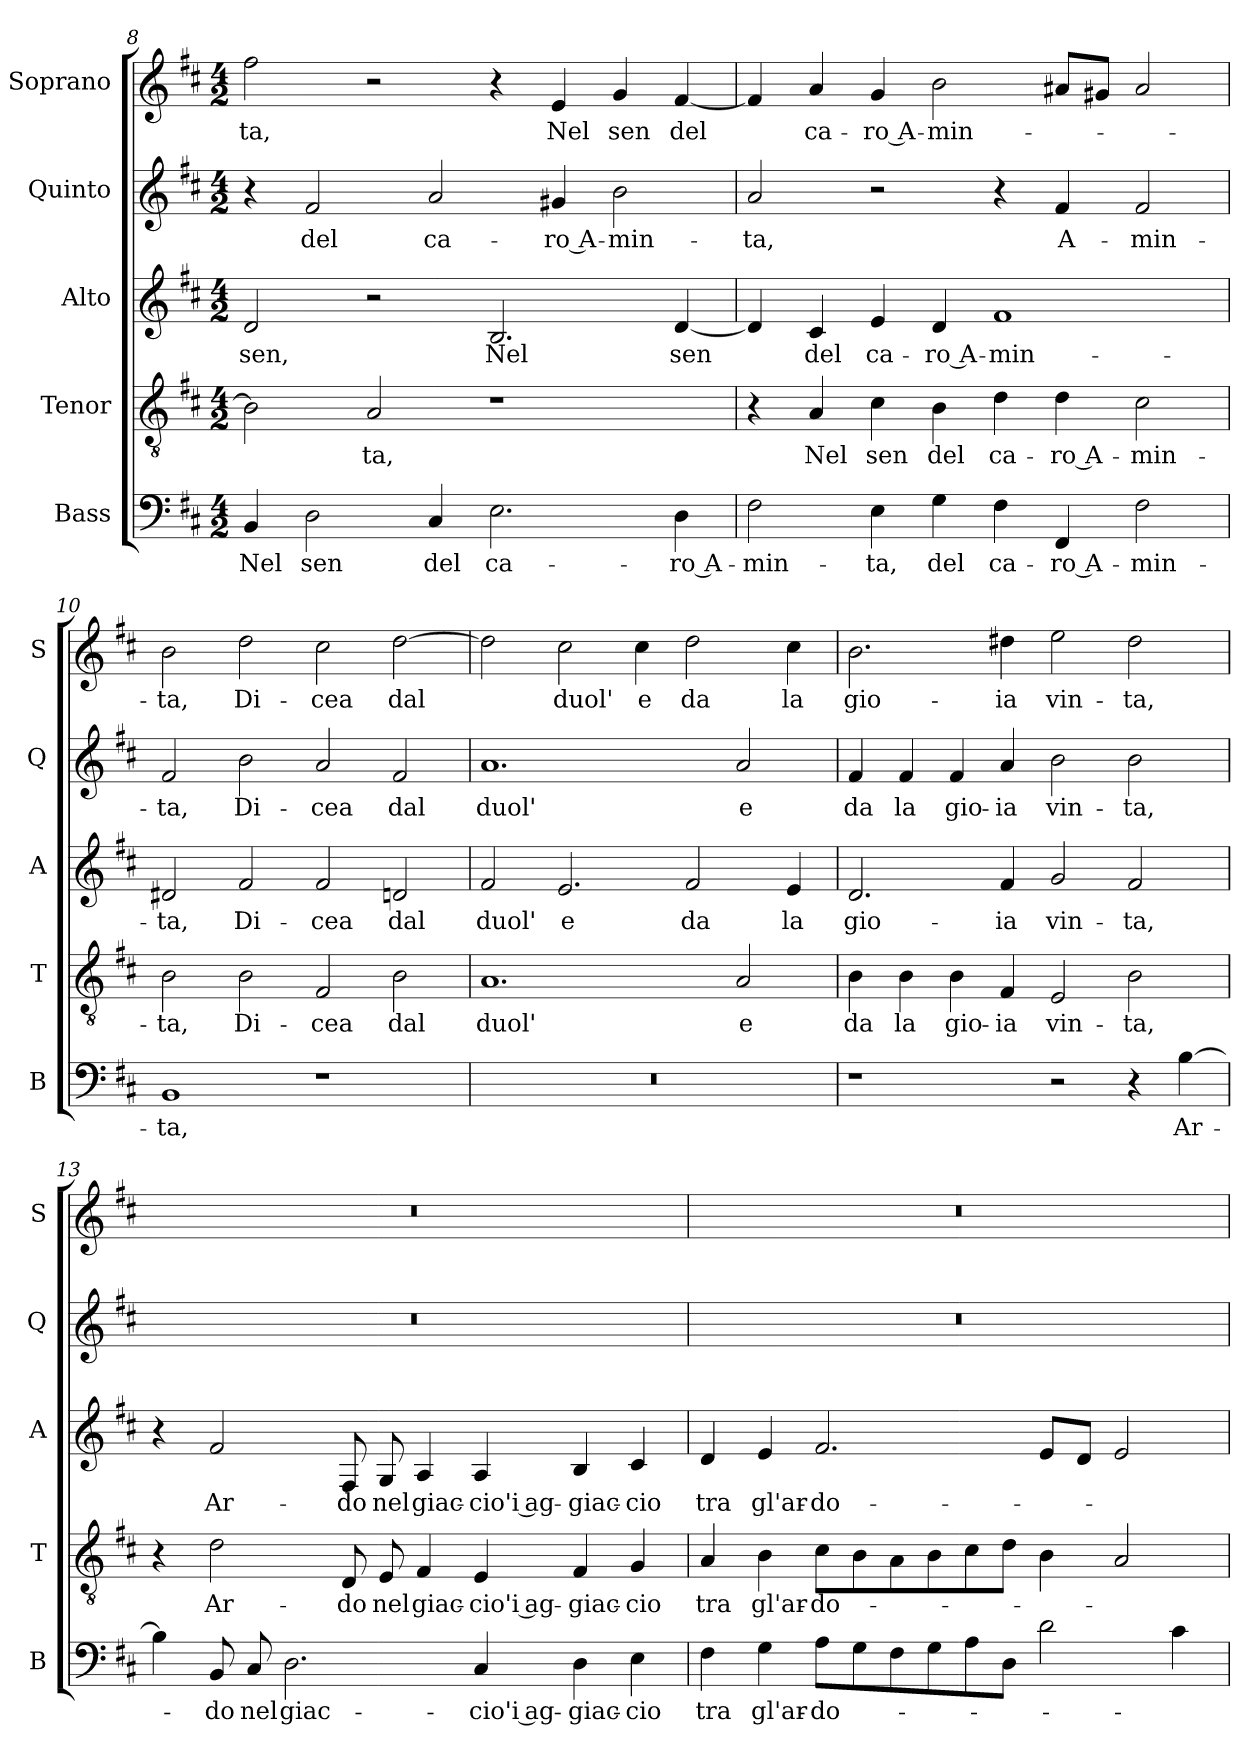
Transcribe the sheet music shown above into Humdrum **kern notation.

**kern	**text	**kern	**text	**kern	**text	**kern	**text	**kern	**text
*part5	*part5	*part4	*part4	*part3	*part3	*part2	*part2	*part1	*part1
*staff5	*staff5	*staff4	*staff4	*staff3	*staff3	*staff2	*staff2	*staff1	*staff1
*I"Bass	*	*I"Tenor	*	*I"Alto	*	*I"Quinto	*	*I"Soprano	*
*I'B	*	*I'T	*	*I'A	*	*I'Q	*	*I'S	*
*clefF4	*	*clefGv2	*	*clefG2	*	*clefG2	*	*clefG2	*
*k[f#c#]	*	*k[f#c#]	*	*k[f#c#]	*	*k[f#c#]	*	*k[f#c#]	*
*D:	*	*D:	*	*D:	*	*D:	*	*D:	*
*M4/2	*	*M4/2	*	*M4/2	*	*M4/2	*	*M4/2	*
=8	=8	=8	=8	=8	=8	=8	=8	=8	=8
!	!LO:LY:b	!	!	!	!LO:LY:b	!	!	!	!LO:LY:b
4BB/	Nel	2B\]	.	2d/	sen,	4r	.	2ff#\	-ta,
!	!LO:LY:b	!	!	!	!	!	!LO:LY:b	!	!
2D\	sen	.	.	.	.	2f#/	del	.	.
!	!	!	!LO:LY:b	!	!	!	!	!	!
.	.	2A/	-ta,	2r	.	.	.	2r	.
!	!LO:LY:b	!	!	!	!	!	!LO:LY:b	!	!
4C#/	del	.	.	.	.	2a/	ca-	.	.
!	!LO:LY:b	!	!	!	!LO:LY:b	!	!	!	!
2.E\	ca-	1r	.	2.B/	Nel	.	.	4r	.
!	!	!	!	!	!	!	!LO:LY:b	!	!LO:LY:b
.	.	.	.	.	.	4g#X/	-ro A-	4e/	Nel
!	!	!	!	!	!	!	!LO:LY:b	!	!LO:LY:b
.	.	.	.	.	.	2b\	-min-	4g/	sen
!	!LO:LY:b	!	!	!	!LO:LY:b	!	!	!	!LO:LY:b
4D\	-ro A-	.	.	[4d/	sen	.	.	[4f#/	del
=9	=9	=9	=9	=9	=9	=9	=9	=9	=9
!	!LO:LY:b	!	!	!	!	!	!LO:LY:b	!	!
2F#\	-min-	4r	.	4d/]	.	2a/	-ta,	4f#/]	.
!	!	!	!LO:LY:b	!	!LO:LY:b	!	!	!	!LO:LY:b
.	.	4A/	Nel	4c#/	del	.	.	4a/	ca-
!	!LO:LY:b	!	!LO:LY:b	!	!LO:LY:b	!	!	!	!LO:LY:b
4E\	-ta,	4c#\	sen	4e/	ca-	2r	.	4g/	-ro A-
!	!LO:LY:b	!	!LO:LY:b	!	!LO:LY:b	!	!	!	!LO:LY:b
4G\	del	4B\	del	4d/	-ro A-	.	.	2b\	-min-
!	!LO:LY:b	!	!LO:LY:b	!	!LO:LY:b	!	!	!	!
4F#\	ca-	4d\	ca-	1f#	-min-	4r	.	.	.
!	!LO:LY:b	!	!LO:LY:b	!	!	!	!LO:LY:b	!	!
4FF#/	-ro A-	4d\	-ro A-	.	.	4f#/	A-	8a#X/L	.
.	.	.	.	.	.	.	.	8g#X/J	.
!	!LO:LY:b	!	!LO:LY:b	!	!	!	!LO:LY:b	!	!
2F#\	-min-	2c#\	-min-	.	.	2f#/	-min-	2a#/	.
!!LO:LB:g=z
=10	=10	=10	=10	=10	=10	=10	=10	=10	=10
!	!LO:LY:b	!	!LO:LY:b	!	!LO:LY:b	!	!LO:LY:b	!	!LO:LY:b
1BB	-ta,	2B\	-ta,	2d#X/	-ta,	2f#/	-ta,	2b\	-ta,
!	!	!	!LO:LY:b	!	!LO:LY:b	!	!LO:LY:b	!	!LO:LY:b
.	.	2B\	Di-	2f#/	Di-	2b\	Di-	2dd\	Di-
!	!	!	!LO:LY:b	!	!LO:LY:b	!	!LO:LY:b	!	!LO:LY:b
1r	.	2F#/	-cea	2f#/	-cea	2a/	-cea	2cc#\	-cea
!	!	!	!LO:LY:b	!	!LO:LY:b	!	!LO:LY:b	!	!LO:LY:b
.	.	2B\	dal	2dn/	dal	2f#/	dal	[2dd\	dal
=11	=11	=11	=11	=11	=11	=11	=11	=11	=11
!	!	!	!LO:LY:b	!	!LO:LY:b	!	!LO:LY:b	!	!
0r	.	1.A	duol'	2f#/	duol'	1.a	duol'	2dd\]	.
!	!	!	!	!	!LO:LY:b	!	!	!	!LO:LY:b
.	.	.	.	2.e/	e	.	.	2cc#\	duol'
!	!	!	!	!	!	!	!	!	!LO:LY:b
.	.	.	.	.	.	.	.	4cc#\	e
!	!	!	!	!	!LO:LY:b	!	!	!	!LO:LY:b
.	.	.	.	2f#/	da	.	.	2dd\	da
!	!	!	!LO:LY:b	!	!	!	!LO:LY:b	!	!
.	.	2A/	e	.	.	2a/	e	.	.
!	!	!	!	!	!LO:LY:b	!	!	!	!LO:LY:b
.	.	.	.	4e/	la	.	.	4cc#\	la
=12	=12	=12	=12	=12	=12	=12	=12	=12	=12
!	!	!	!LO:LY:b	!	!LO:LY:b	!	!LO:LY:b	!	!LO:LY:b
1r	.	4B\	da	2.d/	gio-	4f#/	da	2.b\	gio-
!	!	!	!LO:LY:b	!	!	!	!LO:LY:b	!	!
.	.	4B\	la	.	.	4f#/	la	.	.
!	!	!	!LO:LY:b	!	!	!	!LO:LY:b	!	!
.	.	4B\	gio-	.	.	4f#/	gio-	.	.
!	!	!	!LO:LY:b	!	!LO:LY:b	!	!LO:LY:b	!	!LO:LY:b
.	.	4F#/	-ia	4f#/	-ia	4a/	-ia	4dd#X\	-ia
!	!	!	!LO:LY:b	!	!LO:LY:b	!	!LO:LY:b	!	!LO:LY:b
2r	.	2E/	vin-	2g/	vin-	2b\	vin-	2ee\	vin-
!	!	!	!LO:LY:b	!	!LO:LY:b	!	!LO:LY:b	!	!LO:LY:b
4r	.	2B\	-ta,	2f#/	-ta,	2b\	-ta,	2dd#\	-ta,
!	!LO:LY:b	!	!	!	!	!	!	!	!
[4B\	Ar-	.	.	.	.	.	.	.	.
!!LO:LB:g=z
=13	=13	=13	=13	=13	=13	=13	=13	=13	=13
4B\]	.	4r	.	4r	.	0r	.	0r	.
!	!LO:LY:b	!	!LO:LY:b	!	!LO:LY:b	!	!	!	!
8BB/	-do	2d\	Ar-	2f#/	Ar-	.	.	.	.
!	!LO:LY:b	!	!	!	!	!	!	!	!
8C#/	nel	.	.	.	.	.	.	.	.
!	!LO:LY:b	!	!	!	!	!	!	!	!
2.D\	giac-	.	.	.	.	.	.	.	.
!	!	!	!LO:LY:b	!	!LO:LY:b	!	!	!	!
.	.	8D/	-do	8F#/	-do	.	.	.	.
!	!	!	!LO:LY:b	!	!LO:LY:b	!	!	!	!
.	.	8E/	nel	8G/	nel	.	.	.	.
!	!	!	!LO:LY:b	!	!LO:LY:b	!	!	!	!
.	.	4F#/	giac-	4A/	giac-	.	.	.	.
!	!LO:LY:b	!	!LO:LY:b	!	!LO:LY:b	!	!	!	!
4C#/	- cio'i ag-	4E/	- cio'i ag-	4A/	- cio'i ag-	.	.	.	.
!	!LO:LY:b	!	!LO:LY:b	!	!LO:LY:b	!	!	!	!
4D\	-giac-	4F#/	-giac-	4B/	-giac-	.	.	.	.
!	!LO:LY:b	!	!LO:LY:b	!	!LO:LY:b	!	!	!	!
4E\	-cio	4G/	-cio	4c#/	-cio	.	.	.	.
=14	=14	=14	=14	=14	=14	=14	=14	=14	=14
!	!LO:LY:b	!	!LO:LY:b	!	!LO:LY:b	!	!	!	!
4F#\	tra	4A/	tra	4d/	tra	0r	.	0r	.
!	!LO:LY:b	!	!LO:LY:b	!	!LO:LY:b	!	!	!	!
4G\	gl'ar-	4B\	gl'ar-	4e/	gl'ar-	.	.	.	.
!	!LO:LY:b	!	!LO:LY:b	!	!LO:LY:b	!	!	!	!
8A\L	-do-	8c#\L	-do-	2.f#/	-do-	.	.	.	.
8G\	.	8B\	.	.	.	.	.	.	.
8F#\	.	8A\	.	.	.	.	.	.	.
8G\	.	8B\	.	.	.	.	.	.	.
8A\	.	8c#\	.	.	.	.	.	.	.
8D\J	.	8d\J	.	.	.	.	.	.	.
2d\	.	4B\	.	8e/L	.	.	.	.	.
.	.	.	.	8d/J	.	.	.	.	.
.	.	2A/	.	2e/	.	.	.	.	.
4c#\	.	.	.	.	.	.	.	.	.
=	=	=	=	=	=	=	=	=	=
*-	*-	*-	*-	*-	*-	*-	*-	*-	*-
